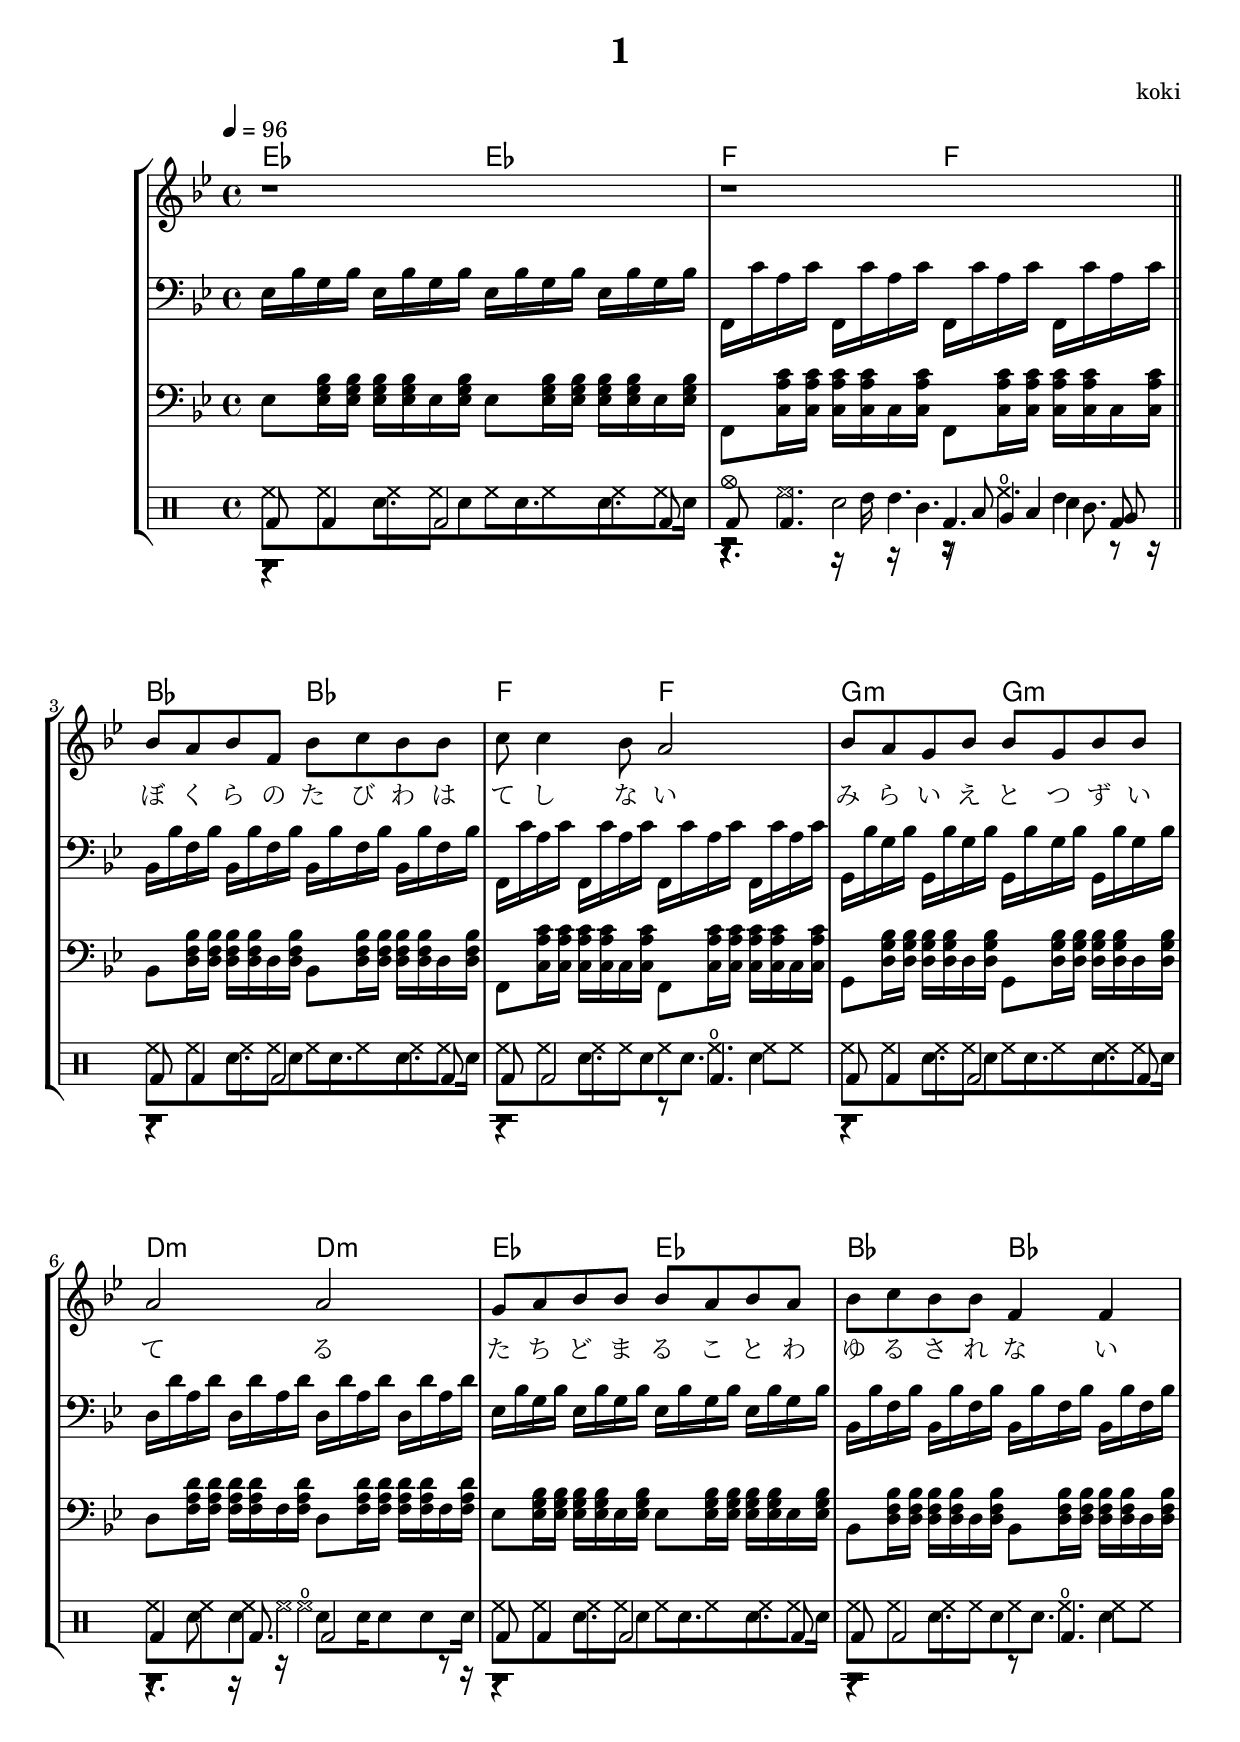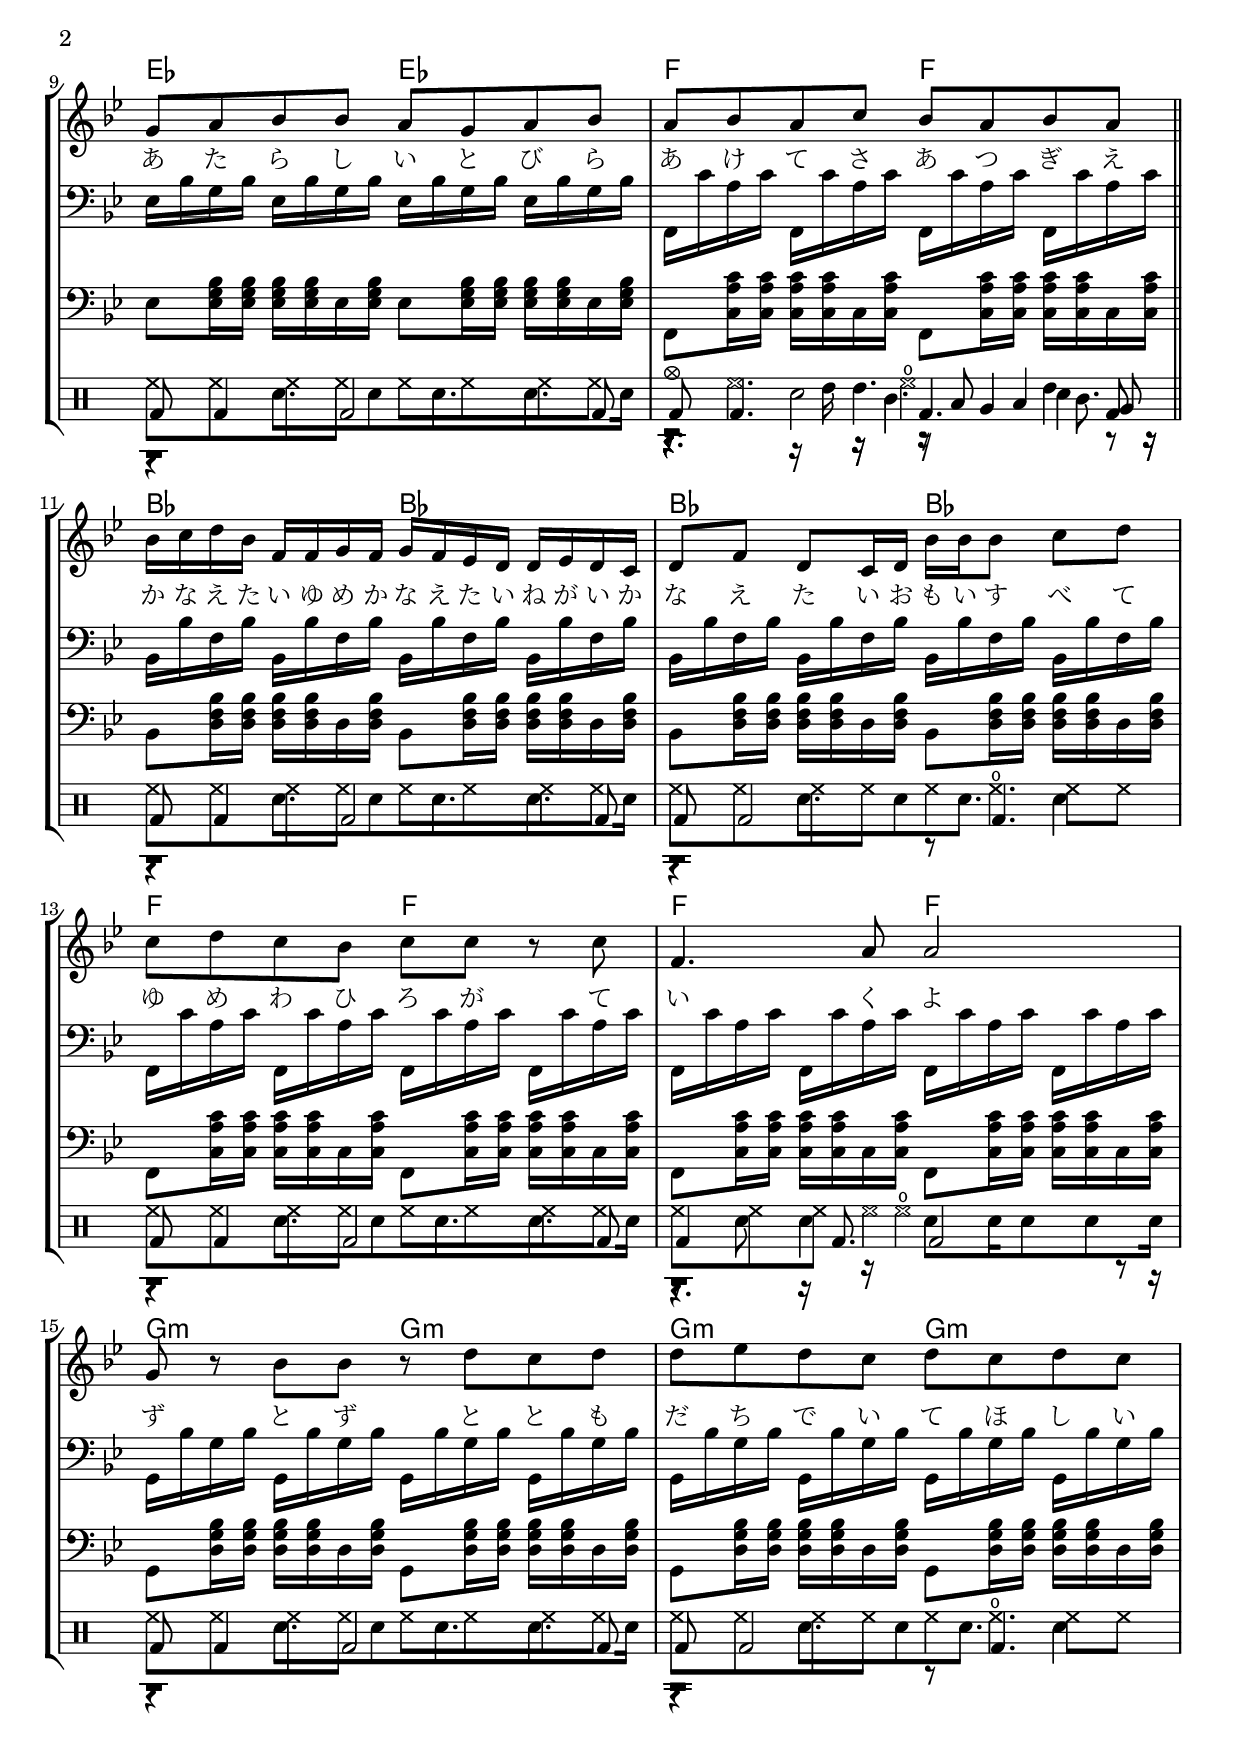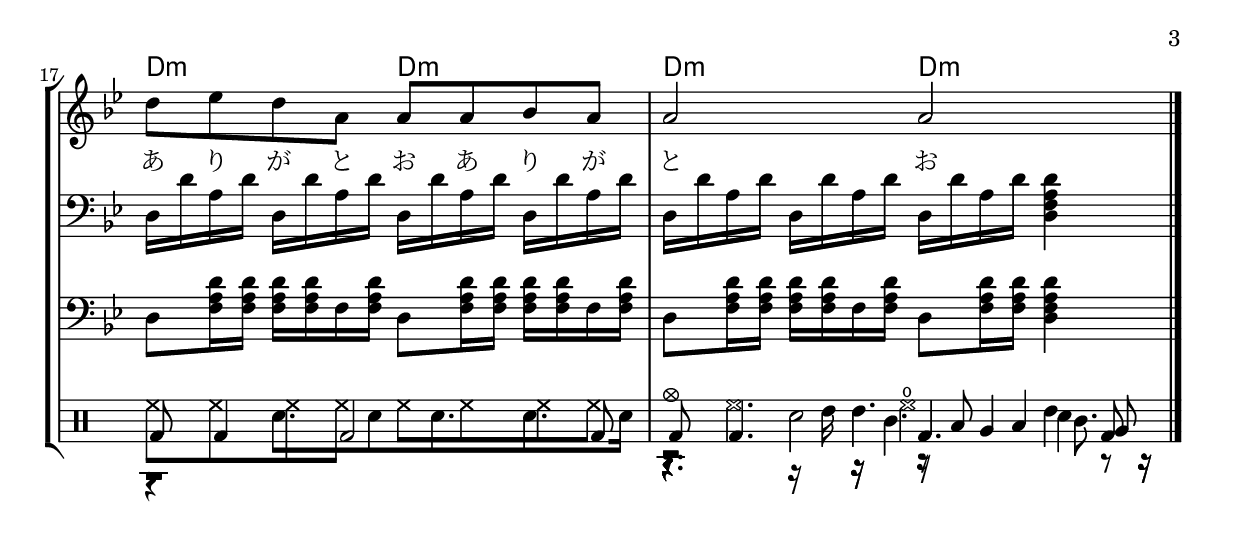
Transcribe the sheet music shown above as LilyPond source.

\version "2.12.1"

\header {
	title = \markup {1}
	composer = \markup \center-column {koki}
}

harmony = \chordmode {
	es2 es f f 

	bes bes f f g:m g:m d:m d:m es es bes bes es es f f 

	bes bes bes bes f f f f g:m g:m g:m g:m d:m d:m d:m d:m 
}

melody = {
	\key bes \major
	\tempo 4 = 96
	r1 | r1   
	\set Staff.midiInstrument = #"mmi0.42"
	 bes'8  a'8  bes'8  f'8  bes'8  c''8  bes'8  bes'8 
	c''8  c''4  bes'8  a'2 
	bes'8  a'8  g'8  bes'8  bes'8  g'8  bes'8  bes'8 
	a'2  a'2 
	g'8  a'8  bes'8  bes'8  bes'8  a'8  bes'8  a'8 
	bes'8  c''8  bes'8  bes'8  f'4  f'4 
	g'8  a'8  bes'8  bes'8  a'8  g'8  a'8  bes'8 
	a'8  bes'8  a'8  c''8  bes'8  a'8  bes'8  a'8
	\set Staff.midiInstrument = #"mmi0.42"
	 bes'16  c''16  d''16  bes'16  f'16  f'16  g'16  f'16  g'16  f'16  es'16  d'16  d'16  es'16  d'16  c'16 
	d'8  f'8  d'8  c'16  d'16  bes'16  bes'16  bes'8  c''8  d''8 
	c''8  d''8  c''8  bes'8  c''8  c''8  r8  c''8 
	f'4.  a'8  a'2 
	g'8  r8  bes'8  bes'8  r8  d''8  c''8  d''8 
	d''8  es''8  d''8  c''8  d''8  c''8  d''8  c''8 
	d''8  es''8  d''8  a'8  a'8  a'8  bes'8  a'8 
	a'2  a'2
	\bar "|."
}

words = \lyricmode {
	
	ぼ  く  ら  の  た  び  わ  は  て  し  な  い  み  ら  い  え  と  つ  ず  い  て  る  た  ち  ど  ま  る  こ  と  わ  ゆ  る  さ  れ  な  い  あ  た  ら  し  い  と  び  ら  あ  け  て  さ  あ  つ  ぎ  え  
	か  な  え  た  い  ゆ  め  か  な  え  た  い  ね  が  い  か  な  え  た  い  お  も  い  す  べ  て  ゆ  め  わ  ひ  ろ  が  て  い  く  よ  ず  と  ず  と  と  も  だ  ち  で  い  て  ほ  し  い  あ  り  が  と  お  あ  り  が  と  お  
}

tempochange = {
	\tempo 4 = 96
	r1 | r1 \bar "||"
	\tempo 4 = 96
	r1 | r1 | r1 | r1 | r1 | r1 | r1 | r1 \bar "||"
	\tempo 4 = 96
	r1 | r1 | r1 | r1 | r1 | r1 | r1 | r1 \bar "|."
}

mainacc = {
	\clef bass
	\set Staff.midiInstrument = #"Overdriven Guitar"
	\key bes \major
	\tempo 4 = 96
	es16 bes g bes es bes g bes
	es16 bes g bes es bes g bes
	f,16 c' a c' f, c' a c'
	f,16 c' a c' f, c' a c'
	\bar "||"

	\set Staff.midiInstrument = #"Overdriven Guitar"
	bes,16 bes f bes bes, bes f bes
	bes,16 bes f bes bes, bes f bes
	f,16 c' a c' f, c' a c'
	f,16 c' a c' f, c' a c'
	g,16 bes g bes g, bes g bes
	g,16 bes g bes g, bes g bes
	d16 d' a d' d d' a d'
	d16 d' a d' d d' a d'
	es16 bes g bes es bes g bes
	es16 bes g bes es bes g bes
	bes,16 bes f bes bes, bes f bes
	bes,16 bes f bes bes, bes f bes
	es16 bes g bes es bes g bes
	es16 bes g bes es bes g bes
	f,16 c' a c' f, c' a c'
	f,16 c' a c' f, c' a c'
	\bar "||"

	\set Staff.midiInstrument = #"Overdriven Guitar"
	bes,16 bes f bes bes, bes f bes
	bes,16 bes f bes bes, bes f bes
	bes,16 bes f bes bes, bes f bes
	bes,16 bes f bes bes, bes f bes
	f,16 c' a c' f, c' a c'
	f,16 c' a c' f, c' a c'
	f,16 c' a c' f, c' a c'
	f,16 c' a c' f, c' a c'
	g,16 bes g bes g, bes g bes
	g,16 bes g bes g, bes g bes
	g,16 bes g bes g, bes g bes
	g,16 bes g bes g, bes g bes
	d16 d' a d' d d' a d'
	d16 d' a d' d d' a d'
	d16 d' a d' d d' a d'
	d16 d' a d' <d f a d'>4
	\bar "|."
}

subacc = {
	\clef bass
	\set Staff.midiInstrument = #"Synth Bass 1"
	\key bes \major
	\tempo 4 = 96
	es8 <es g bes>16 <es g bes>16   <es g bes>16 <es g bes>16   es16 <es g bes>16
	es8 <es g bes>16 <es g bes>16   <es g bes>16 <es g bes>16   es16 <es g bes>16
	f,8 <c a c'>16 <c a c'>16   <c a c'>16 <c a c'>16   c16 <c a c'>16
	f,8 <c a c'>16 <c a c'>16   <c a c'>16 <c a c'>16   c16 <c a c'>16
	\bar "||"

	\set Staff.midiInstrument = #"Synth Bass 1"
	bes,8 <d f bes>16 <d f bes>16   <d f bes>16 <d f bes>16   d16 <d f bes>16
	bes,8 <d f bes>16 <d f bes>16   <d f bes>16 <d f bes>16   d16 <d f bes>16
	f,8 <c a c'>16 <c a c'>16   <c a c'>16 <c a c'>16   c16 <c a c'>16
	f,8 <c a c'>16 <c a c'>16   <c a c'>16 <c a c'>16   c16 <c a c'>16
	g,8 <d g bes>16 <d g bes>16   <d g bes>16 <d g bes>16   d16 <d g bes>16
	g,8 <d g bes>16 <d g bes>16   <d g bes>16 <d g bes>16   d16 <d g bes>16
	d8 <f a d'>16 <f a d'>16   <f a d'>16 <f a d'>16   f16 <f a d'>16
	d8 <f a d'>16 <f a d'>16   <f a d'>16 <f a d'>16   f16 <f a d'>16
	es8 <es g bes>16 <es g bes>16   <es g bes>16 <es g bes>16   es16 <es g bes>16
	es8 <es g bes>16 <es g bes>16   <es g bes>16 <es g bes>16   es16 <es g bes>16
	bes,8 <d f bes>16 <d f bes>16   <d f bes>16 <d f bes>16   d16 <d f bes>16
	bes,8 <d f bes>16 <d f bes>16   <d f bes>16 <d f bes>16   d16 <d f bes>16
	es8 <es g bes>16 <es g bes>16   <es g bes>16 <es g bes>16   es16 <es g bes>16
	es8 <es g bes>16 <es g bes>16   <es g bes>16 <es g bes>16   es16 <es g bes>16
	f,8 <c a c'>16 <c a c'>16   <c a c'>16 <c a c'>16   c16 <c a c'>16
	f,8 <c a c'>16 <c a c'>16   <c a c'>16 <c a c'>16   c16 <c a c'>16
	\bar "||"

	\set Staff.midiInstrument = #"Slap Bass 1"
	bes,8 <d f bes>16 <d f bes>16   <d f bes>16 <d f bes>16   d16 <d f bes>16
	bes,8 <d f bes>16 <d f bes>16   <d f bes>16 <d f bes>16   d16 <d f bes>16
	bes,8 <d f bes>16 <d f bes>16   <d f bes>16 <d f bes>16   d16 <d f bes>16
	bes,8 <d f bes>16 <d f bes>16   <d f bes>16 <d f bes>16   d16 <d f bes>16
	f,8 <c a c'>16 <c a c'>16   <c a c'>16 <c a c'>16   c16 <c a c'>16
	f,8 <c a c'>16 <c a c'>16   <c a c'>16 <c a c'>16   c16 <c a c'>16
	f,8 <c a c'>16 <c a c'>16   <c a c'>16 <c a c'>16   c16 <c a c'>16
	f,8 <c a c'>16 <c a c'>16   <c a c'>16 <c a c'>16   c16 <c a c'>16
	g,8 <d g bes>16 <d g bes>16   <d g bes>16 <d g bes>16   d16 <d g bes>16
	g,8 <d g bes>16 <d g bes>16   <d g bes>16 <d g bes>16   d16 <d g bes>16
	g,8 <d g bes>16 <d g bes>16   <d g bes>16 <d g bes>16   d16 <d g bes>16
	g,8 <d g bes>16 <d g bes>16   <d g bes>16 <d g bes>16   d16 <d g bes>16
	d8 <f a d'>16 <f a d'>16   <f a d'>16 <f a d'>16   f16 <f a d'>16
	d8 <f a d'>16 <f a d'>16   <f a d'>16 <f a d'>16   f16 <f a d'>16
	d8 <f a d'>16 <f a d'>16   <f a d'>16 <f a d'>16   f16 <f a d'>16
	d8 <f a d'>16 <f a d'>16 <d f a d'>4
	\bar "|."
}

percA = {
	\drummode {
	hh8 hh8 hh8 hh8 hh8 hh8 hh8 hh8  |r8 hh2. r8  \bar "||"
	hh8 hh8 hh8 hh8 hh8 hh8 hh8 hh8  |hh8 hh8 hh8 hh8 hh4 hh8 hh8  |hh8 hh8 hh8 hh8 hh8 hh8 hh8 hh8  |hh8 hh8 hh8 hh2 r8  |hh8 hh8 hh8 hh8 hh8 hh8 hh8 hh8  |hh8 hh8 hh8 hh8 hh4 hh8 hh8  |hh8 hh8 hh8 hh8 hh8 hh8 hh8 hh8  |r8 hh2. r8  \bar "||"
	hh8 hh8 hh8 hh8 hh8 hh8 hh8 hh8  |hh8 hh8 hh8 hh8 hh4 hh8 hh8  |hh8 hh8 hh8 hh8 hh8 hh8 hh8 hh8  |hh8 hh8 hh8 hh2 r8  |hh8 hh8 hh8 hh8 hh8 hh8 hh8 hh8  |hh8 hh8 hh8 hh8 hh4 hh8 hh8  |hh8 hh8 hh8 hh8 hh8 hh8 hh8 hh8  |r8 hh2. r8  \bar "|."
	}
}

percB = {
	\drummode {
	r4 sn8. sn8 sn8. sn8. sn16  |r4 sn2 sn4  \bar "||"
	r4 sn8. sn8 sn8. sn8. sn16  |r4 sn8. sn8 sn8. sn4  |r4 sn8. sn8 sn8. sn8. sn16  |r8 sn8 sn4 sn8 sn16 sn8 sn8 sn16  |r4 sn8. sn8 sn8. sn8. sn16  |r4 sn8. sn8 sn8. sn4  |r4 sn8. sn8 sn8. sn8. sn16  |r4 sn2 sn4  \bar "||"
	r4 sn8. sn8 sn8. sn8. sn16  |r4 sn8. sn8 sn8. sn4  |r4 sn8. sn8 sn8. sn8. sn16  |r8 sn8 sn4 sn8 sn16 sn8 sn8 sn16  |r4 sn8. sn8 sn8. sn8. sn16  |r4 sn8. sn8 sn8. sn4  |r4 sn8. sn8 sn8. sn8. sn16  |r4 sn2 sn4  \bar "|."
	}
}

percC = {
	\drummode {
	bd8 bd4 bd2 bd8  |bd8 bd4. bd4. bd8  \bar "||"
	bd8 bd4 bd2 bd8  |bd8 bd2 bd4.  |bd8 bd4 bd2 bd8  |bd4 r16 bd8. bd2  |bd8 bd4 bd2 bd8  |bd8 bd2 bd4.  |bd8 bd4 bd2 bd8  |bd8 bd4. bd4. bd8  \bar "||"
	bd8 bd4 bd2 bd8  |bd8 bd2 bd4.  |bd8 bd4 bd2 bd8  |bd4 r16 bd8. bd2  |bd8 bd4 bd2 bd8  |bd8 bd2 bd4.  |bd8 bd4 bd2 bd8  |bd8 bd4. bd4. bd8  \bar "|."
	}
}

percD = {
	\drummode {
	r1  |r2 r8 hho4.  \bar "||"
	r1  |r2 r8 hho4.  |r1  |r4. r16 hho2 r16  |r1  |r2 r8 hho4.  |r1  |r4. r16 hho2 r16  \bar "||"
	r1  |r2 r8 hho4.  |r1  |r4. r16 hho2 r16  |r1  |r2 r8 hho4.  |r1  |r4. r16 hho2 r16  \bar "|."
	}
}

percE = {
	\drummode {
	r1 |cymc1  \bar "||"
	r1 |r1 |r1 |r1 |r1 |r1 |r1 |cymc1  \bar "||"
	r1 |r1 |r1 |r1 |r1 |r1 |r1 |cymc1  \bar "|."
	}
}

percF = {
	\drummode {
	r1 |r4 r16 tommh16 tommh4. tommh4  \bar "||"
	r1 |r1 |r1 |r1 |r1 |r1 |r1 |r4 r16 tommh16 tommh4. tommh4  \bar "||"
	r1 |r1 |r1 |r1 |r1 |r1 |r1 |r4 r16 tommh16 tommh4. tommh4  \bar "|."
	}
}

percG = {
	\drummode {
	r1 |r4. r16 tomml4. tomml8.  \bar "||"
	r1 |r1 |r1 |r1 |r1 |r1 |r1 |r4. r16 tomml4. tomml8.  \bar "||"
	r1 |r1 |r1 |r1 |r1 |r1 |r1 |r4. r16 tomml4. tomml8.  \bar "|."
	}
}

percH = {
	\drummode {
	r1 |r2 r16 toml8 toml4 r16  \bar "||"
	r1 |r1 |r1 |r1 |r1 |r1 |r1 |r2 r16 toml8 toml4 r16  \bar "||"
	r1 |r1 |r1 |r1 |r1 |r1 |r1 |r2 r16 toml8 toml4 r16  \bar "|."
	}
}

percI = {
	\drummode {
	r1 |r2 r8 tomfh4 tomfh8  \bar "||"
	r1 |r1 |r1 |r1 |r1 |r1 |r1 |r2 r8 tomfh4 tomfh8  \bar "||"
	r1 |r1 |r1 |r1 |r1 |r1 |r1 |r2 r8 tomfh4 tomfh8  \bar "|."
	}
}

\score {
	<<
		\new StaffGroup <<
			\new ChordNames {\harmony}
			\new Voice = "melody" {\melody}
			\new Lyrics \lyricsto "melody" \words
			\new Staff = "mainacc" {\mainacc}
			\new Staff = "subacc" {\subacc}
			\new DrumStaff <<
				\new DrumVoice {\percA}
				\new DrumVoice {\percB}
				\new DrumVoice {\percC}
				\new DrumVoice {\percD}
				\new DrumVoice {\percE}
				\new DrumVoice {\percF}
				\new DrumVoice {\percG}
				\new DrumVoice {\percH}
				\new DrumVoice {\percI}
			>>
		>>
	>>
	\layout { }
}
